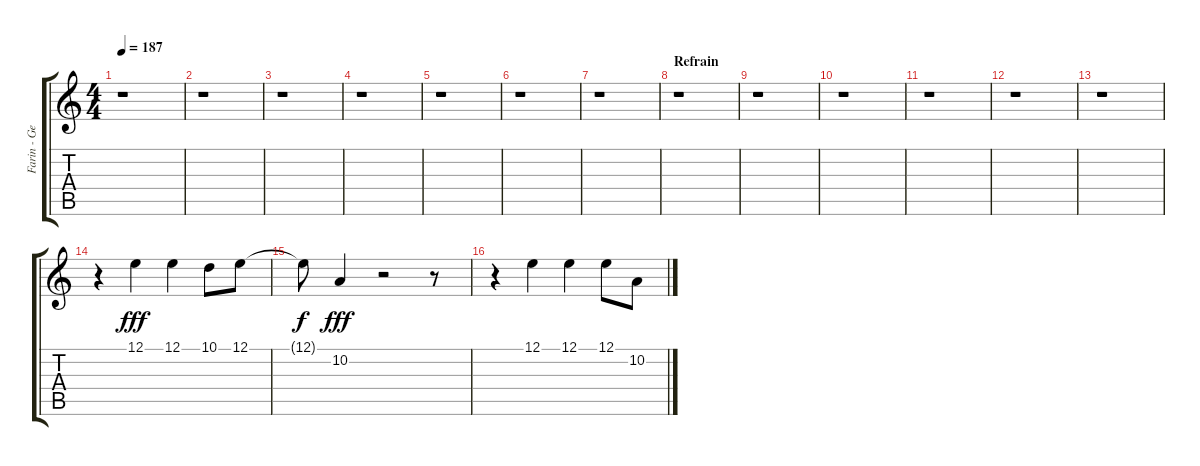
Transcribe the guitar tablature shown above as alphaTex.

\track ("Farin - Gesang" "Farin - Ge") {instrument tenorsax}
\staff {score tabs}
\tuning (E4 B3 G3 D3 A2 E2) {hide}
\ts (4 4)
\tempo 187
\clef g2
\ks c
r.1{dy f} |
r.1 |
r.1 |
r.1 |
r.1 |
r.1 |
r.1 |
\section ("" "Refrain")
r.1 |
r.1 |
r.1 |
r.1 |
r.1 |
r.1 |
r.4 12.1.4{dy fff} 12.1.4 10.1.8 12.1.8 |
12.1{t}.8{dy f} 10.2.4{dy fff} r.2 r.8 |
r.4 12.1.4 12.1.4 12.1.8 10.2.8
